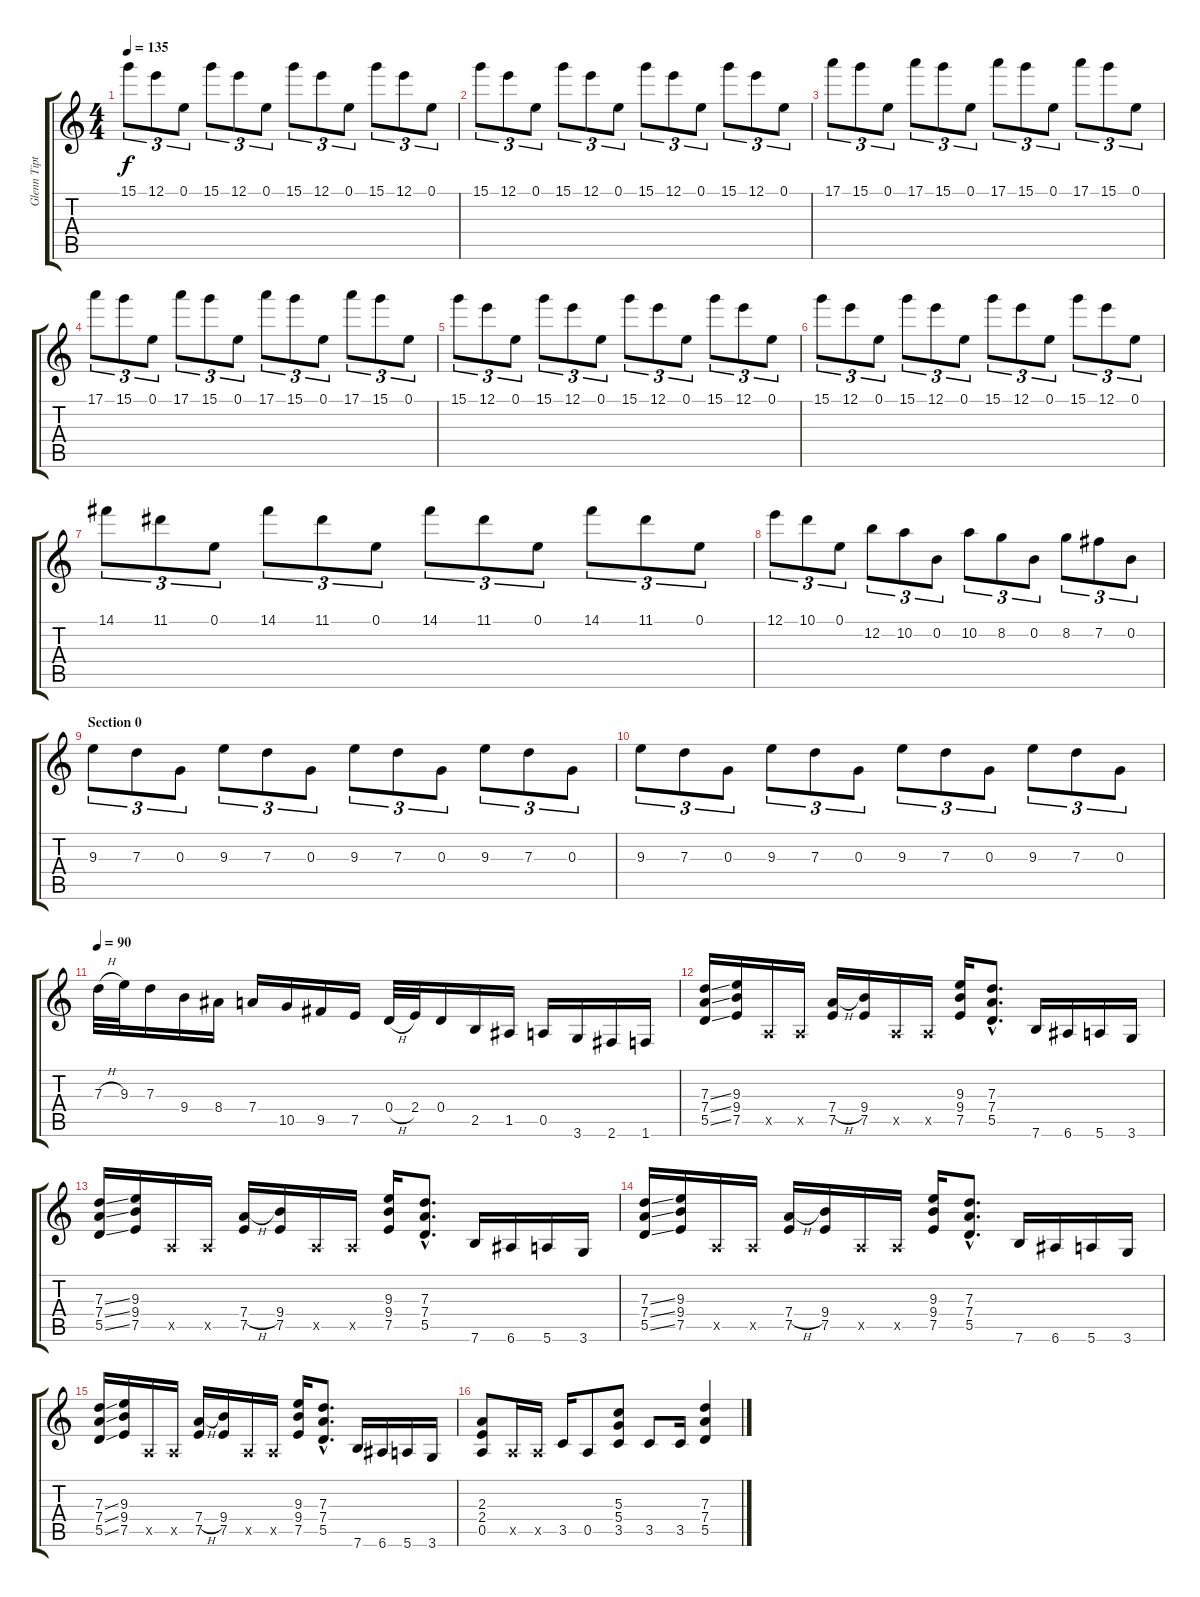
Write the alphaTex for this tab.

\track ("Glenn Tipton" "Glenn Tipt") {instrument overdrivenguitar}
\staff {score tabs}
\tuning (E4 B3 G3 D3 A2 E2) {hide}
\ts (4 4)
\tempo 135
\clef g2
\ks c
15.1.8{tu (3 2) dy f instrument overdrivenguitar} 12.1.8{tu (3 2)} 0.1.8{tu (3 2)} 15.1.8{tu (3 2)} 12.1.8{tu (3 2)} 0.1.8{tu (3 2)} 15.1.8{tu (3 2)} 12.1.8{tu (3 2)} 0.1.8{tu (3 2)} 15.1.8{tu (3 2)} 12.1.8{tu (3 2)} 0.1.8{tu (3 2)} |
15.1.8{tu (3 2)} 12.1.8{tu (3 2)} 0.1.8{tu (3 2)} 15.1.8{tu (3 2)} 12.1.8{tu (3 2)} 0.1.8{tu (3 2)} 15.1.8{tu (3 2)} 12.1.8{tu (3 2)} 0.1.8{tu (3 2)} 15.1.8{tu (3 2)} 12.1.8{tu (3 2)} 0.1.8{tu (3 2)} |
17.1.8{tu (3 2)} 15.1.8{tu (3 2)} 0.1.8{tu (3 2)} 17.1.8{tu (3 2)} 15.1.8{tu (3 2)} 0.1.8{tu (3 2)} 17.1.8{tu (3 2)} 15.1.8{tu (3 2)} 0.1.8{tu (3 2)} 17.1.8{tu (3 2)} 15.1.8{tu (3 2)} 0.1.8{tu (3 2)} |
17.1.8{tu (3 2)} 15.1.8{tu (3 2)} 0.1.8{tu (3 2)} 17.1.8{tu (3 2)} 15.1.8{tu (3 2)} 0.1.8{tu (3 2)} 17.1.8{tu (3 2)} 15.1.8{tu (3 2)} 0.1.8{tu (3 2)} 17.1.8{tu (3 2)} 15.1.8{tu (3 2)} 0.1.8{tu (3 2)} |
15.1.8{tu (3 2)} 12.1.8{tu (3 2)} 0.1.8{tu (3 2)} 15.1.8{tu (3 2)} 12.1.8{tu (3 2)} 0.1.8{tu (3 2)} 15.1.8{tu (3 2)} 12.1.8{tu (3 2)} 0.1.8{tu (3 2)} 15.1.8{tu (3 2)} 12.1.8{tu (3 2)} 0.1.8{tu (3 2)} |
15.1.8{tu (3 2)} 12.1.8{tu (3 2)} 0.1.8{tu (3 2)} 15.1.8{tu (3 2)} 12.1.8{tu (3 2)} 0.1.8{tu (3 2)} 15.1.8{tu (3 2)} 12.1.8{tu (3 2)} 0.1.8{tu (3 2)} 15.1.8{tu (3 2)} 12.1.8{tu (3 2)} 0.1.8{tu (3 2)} |
14.1.8{tu (3 2)} 11.1.8{tu (3 2)} 0.1.8{tu (3 2)} 14.1.8{tu (3 2)} 11.1.8{tu (3 2)} 0.1.8{tu (3 2)} 14.1.8{tu (3 2)} 11.1.8{tu (3 2)} 0.1.8{tu (3 2)} 14.1.8{tu (3 2)} 11.1.8{tu (3 2)} 0.1.8{tu (3 2)} |
12.1.8{tu (3 2)} 10.1.8{tu (3 2)} 0.1.8{tu (3 2)} 12.2.8{tu (3 2)} 10.2.8{tu (3 2)} 0.2.8{tu (3 2)} 10.2.8{tu (3 2)} 8.2.8{tu (3 2)} 0.2.8{tu (3 2)} 8.2.8{tu (3 2)} 7.2.8{tu (3 2)} 0.2.8{tu (3 2)} |
\section ("" "Section 0")
9.3.8{tu (3 2)} 7.3.8{tu (3 2)} 0.3.8{tu (3 2)} 9.3.8{tu (3 2)} 7.3.8{tu (3 2)} 0.3.8{tu (3 2)} 9.3.8{tu (3 2)} 7.3.8{tu (3 2)} 0.3.8{tu (3 2)} 9.3.8{tu (3 2)} 7.3.8{tu (3 2)} 0.3.8{tu (3 2)} |
9.3.8{tu (3 2)} 7.3.8{tu (3 2)} 0.3.8{tu (3 2)} 9.3.8{tu (3 2)} 7.3.8{tu (3 2)} 0.3.8{tu (3 2)} 9.3.8{tu (3 2)} 7.3.8{tu (3 2)} 0.3.8{tu (3 2)} 9.3.8{tu (3 2)} 7.3.8{tu (3 2)} 0.3.8{tu (3 2)} |
\tempo 90
7.3{h}.32 9.3.32 7.3.16 9.4.16 8.4.16 7.4.16 10.5.16 9.5.16 7.5.16 0.4{h}.32 2.4.32 0.4.16 2.5.16 1.5.16 0.5.16 3.6.16 2.6.16 1.6.16 |
(7.3{ss} 7.4{ss} 5.5{ss}).16 (9.3 9.4 7.5).16 0.5{x}.16 0.5{x}.16 (7.4{h} 7.5).16 (9.4 7.5).16 0.5{x}.16 0.5{x}.16 (9.3 9.4 7.5).16 (7.3{hac} 7.4{hac} 5.5{hac}).8{d} 7.6.16 6.6.16 5.6.16 3.6.16 |
(7.3{ss} 7.4{ss} 5.5{ss}).16 (9.3 9.4 7.5).16 0.5{x}.16 0.5{x}.16 (7.4{h} 7.5).16 (9.4 7.5).16 0.5{x}.16 0.5{x}.16 (9.3 9.4 7.5).16 (7.3{hac} 7.4{hac} 5.5{hac}).8{d} 7.6.16 6.6.16 5.6.16 3.6.16 |
(7.3{ss} 7.4{ss} 5.5{ss}).16 (9.3 9.4 7.5).16 0.5{x}.16 0.5{x}.16 (7.4{h} 7.5).16 (9.4 7.5).16 0.5{x}.16 0.5{x}.16 (9.3 9.4 7.5).16 (7.3{hac} 7.4{hac} 5.5{hac}).8{d} 7.6.16 6.6.16 5.6.16 3.6.16 |
(7.3{ss} 7.4{ss} 5.5{ss}).16 (9.3 9.4 7.5).16 0.5{x}.16 0.5{x}.16 (7.4{h} 7.5).16 (9.4 7.5).16 0.5{x}.16 0.5{x}.16 (9.3 9.4 7.5).16 (7.3{hac} 7.4{hac} 5.5{hac}).8{d} 7.6.16 6.6.16 5.6.16 3.6.16 |
(2.3 2.4 0.5).8 0.5{x}.16 0.5{x}.16 3.5.16 0.5.8 (5.3 5.4 3.5).8 3.5.8 3.5.16 (7.3 7.4 5.5).4
